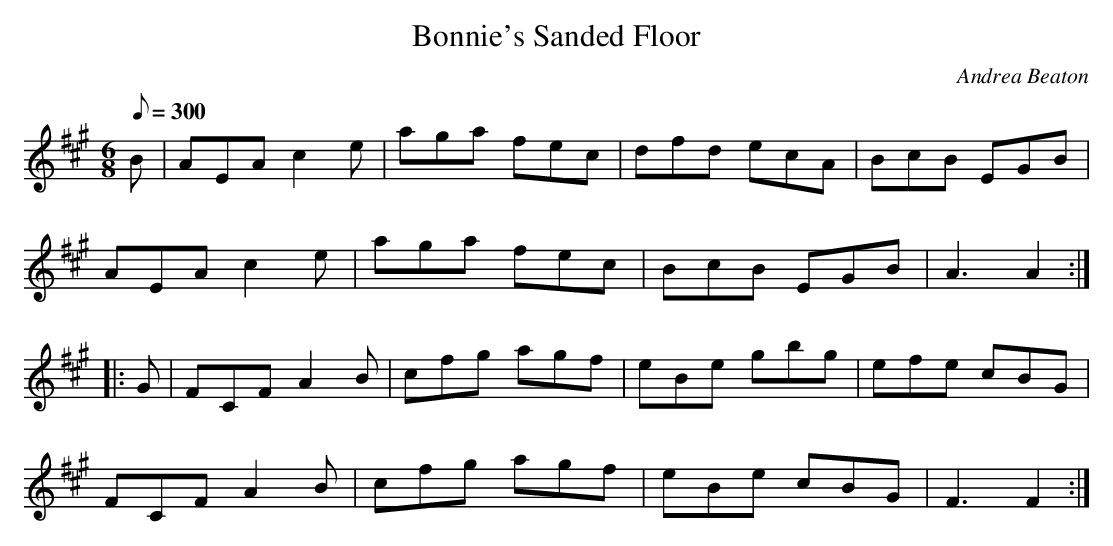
X:1
T:Bonnie's Sanded Floor
C:Andrea Beaton
L:1/8
M:6/8
Q:300
K:A
B|AEA c2 e|aga fec|dfd ecA|BcB EGB|
AEA c2 e|aga fec|BcB EGB|A3 A2:|
|:G|FCF A2 B|cfg agf|eBe gbg|efe cBG|
FCF A2 B|cfg agf|eBe cBG|F3 F2:|
